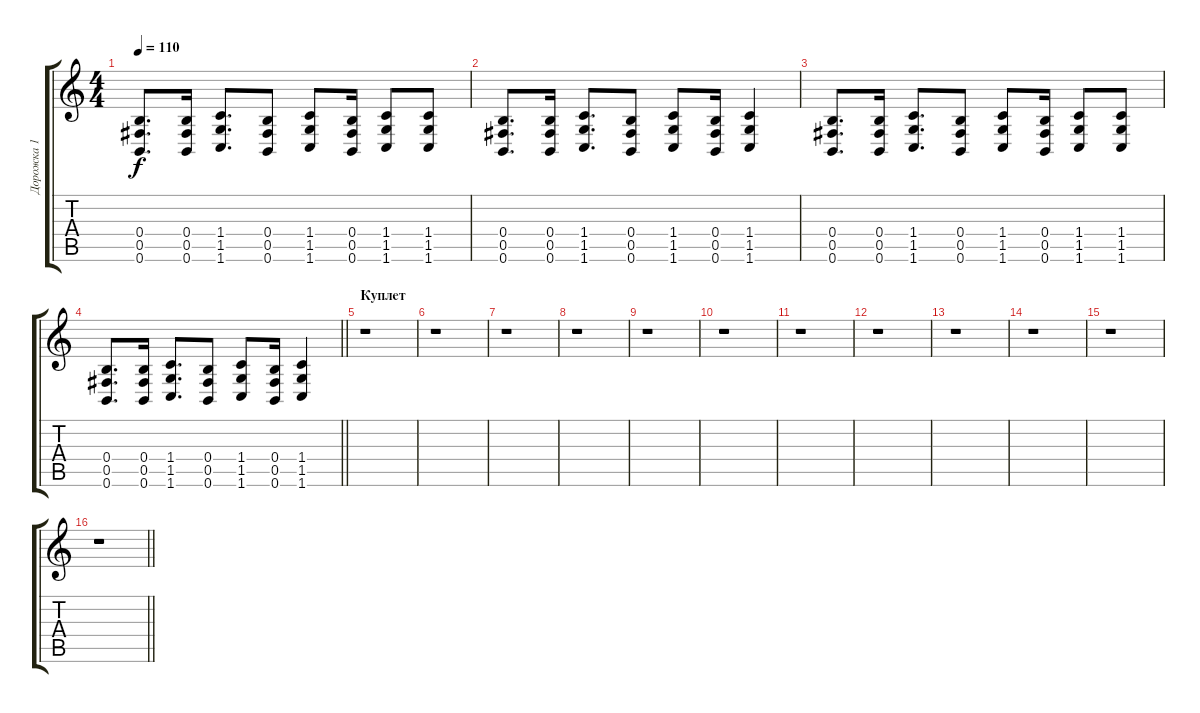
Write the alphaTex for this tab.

\track ("Дорожка 1" "Дорожка 1") {instrument distortionguitar}
\staff {score tabs}
\tuning (Db4 Ab3 E3 B2 Gb2 B1) {hide}
\ts (4 4)
\tempo 110
\clef g2
\ks c
(0.4 0.5 0.6).8{d dy f} (0.4 0.5 0.6).16 (1.4 1.5 1.6).8{d} (0.4 0.5 0.6).8 (1.4 1.5 1.6).8 (0.4 0.5 0.6).16 (1.4 1.5 1.6).8 (1.4 1.5 1.6).8 |
(0.4 0.5 0.6).8{d} (0.4 0.5 0.6).16 (1.4 1.5 1.6).8{d} (0.4 0.5 0.6).8 (1.4 1.5 1.6).8 (0.4 0.5 0.6).16 (1.4 1.5 1.6).4 |
(0.4 0.5 0.6).8{d} (0.4 0.5 0.6).16 (1.4 1.5 1.6).8{d} (0.4 0.5 0.6).8 (1.4 1.5 1.6).8 (0.4 0.5 0.6).16 (1.4 1.5 1.6).8 (1.4 1.5 1.6).8 |
\barLineRight lightlight
(0.4 0.5 0.6).8{d} (0.4 0.5 0.6).16 (1.4 1.5 1.6).8{d} (0.4 0.5 0.6).8 (1.4 1.5 1.6).8 (0.4 0.5 0.6).16 (1.4 1.5 1.6).4 |
\section ("" "Куплет")
r.1 |
r.1 |
r.1 |
r.1 |
r.1 |
r.1 |
r.1 |
r.1 |
r.1 |
r.1 |
r.1 |
\barLineRight lightlight
r.1
